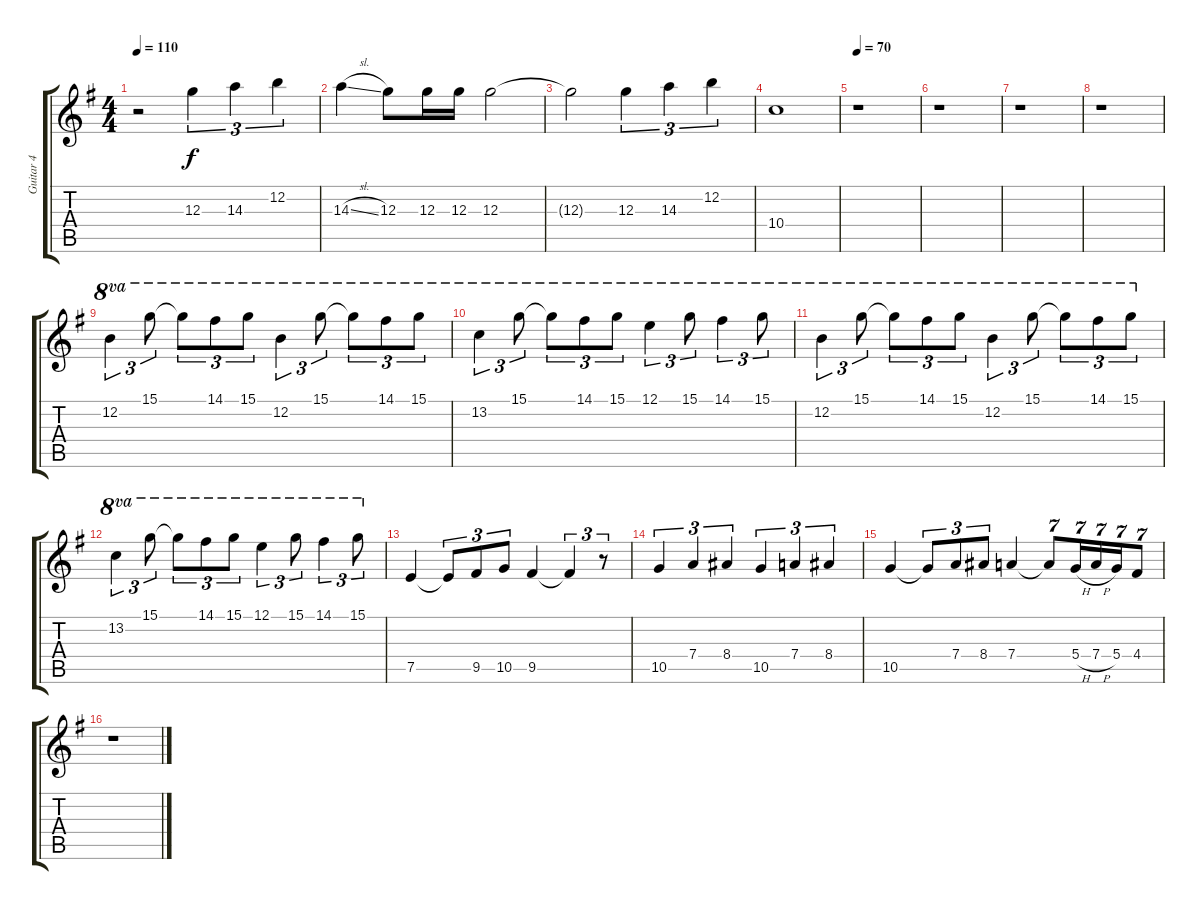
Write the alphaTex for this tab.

\track ("Guitar 4" "Guitar 4") {instrument distortionguitar}
\staff {score tabs}
\tuning (E4 B3 G3 D3 A2 E2) {hide}
\ts (4 4)
\tempo 110
\clef g2
\ks g
r.2{dy f} 12.3.4{tu (3 2)} 14.3.4{tu (3 2)} 12.2.4{tu (3 2)} |
14.3{sl}.4 12.3.8 12.3.16 12.3.16 12.3.2 |
12.3{t}.2 12.3.4{tu (3 2)} 14.3.4{tu (3 2)} 12.2.4{tu (3 2)} |
10.4.1 |
\tempo 70
r.1 |
r.1 |
r.1 |
r.1 |
12.2.4{tu (3 2) ot 8va} 15.1.8{tu (3 2) ot 8va} 15.1{t}.8{tu (3 2) ot 8va} 14.1.8{tu (3 2) ot 8va} 15.1.8{tu (3 2) ot 8va} 12.2.4{tu (3 2) ot 8va} 15.1.8{tu (3 2) ot 8va} 15.1{t}.8{tu (3 2) ot 8va} 14.1.8{tu (3 2) ot 8va} 15.1.8{tu (3 2) ot 8va} |
13.2.4{tu (3 2) ot 8va} 15.1.8{tu (3 2) ot 8va} 15.1{t}.8{tu (3 2) ot 8va} 14.1.8{tu (3 2) ot 8va} 15.1.8{tu (3 2) ot 8va} 12.1.4{tu (3 2) ot 8va} 15.1.8{tu (3 2) ot 8va} 14.1.4{tu (3 2) ot 8va} 15.1.8{tu (3 2) ot 8va} |
12.2.4{tu (3 2) ot 8va} 15.1.8{tu (3 2) ot 8va} 15.1{t}.8{tu (3 2) ot 8va} 14.1.8{tu (3 2) ot 8va} 15.1.8{tu (3 2) ot 8va} 12.2.4{tu (3 2) ot 8va} 15.1.8{tu (3 2) ot 8va} 15.1{t}.8{tu (3 2) ot 8va} 14.1.8{tu (3 2) ot 8va} 15.1.8{tu (3 2) ot 8va} |
13.2.4{tu (3 2) ot 8va} 15.1.8{tu (3 2) ot 8va} 15.1{t}.8{tu (3 2) ot 8va} 14.1.8{tu (3 2) ot 8va} 15.1.8{tu (3 2) ot 8va} 12.1.4{tu (3 2) ot 8va} 15.1.8{tu (3 2) ot 8va} 14.1.4{tu (3 2) ot 8va} 15.1.8{tu (3 2) ot 8va} |
7.5.4 7.5{t}.8{tu (3 2)} 9.5.8{tu (3 2)} 10.5.8{tu (3 2)} 9.5.4 9.5{t}.4{tu (3 2)} r.8{tu (3 2)} |
10.5.4{tu (3 2)} 7.4.4{tu (3 2)} 8.4.4{tu (3 2)} 10.5.4{tu (3 2)} 7.4.4{tu (3 2)} 8.4.4{tu (3 2)} |
10.5.4 10.5{t}.8{tu (3 2)} 7.4.8{tu (3 2)} 8.4.8{tu (3 2)} 7.4.4 7.4{t}.8{tu (7 4)} 5.4{h}.16{tu (7 4)} 7.4{h}.16{tu (7 4)} 5.4.16{tu (7 4)} 4.4.8{tu (7 4)} |
r.1
